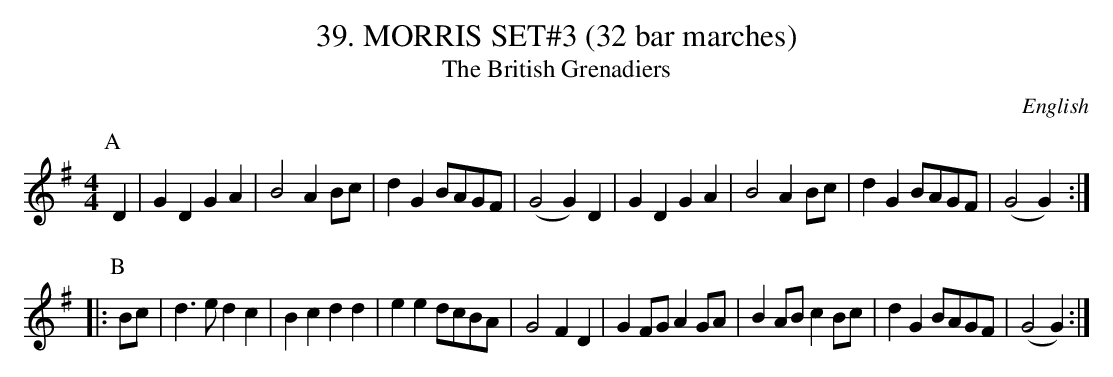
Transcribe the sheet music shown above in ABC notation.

X:1
T:39. MORRIS SET#3 (32 bar marches)
T:The British Grenadiers
M:4/4
O:English
K:G
P:A
D2|\
G2 D2 G2 A2 | B4 A2 Bc | d2 G2 BAGF | (G4 G2)  D2 |\
G2 D2 G2 A2 | B4 A2 Bc | d2 G2 BAGF | (G4 G2) ::
P:B
Bc|\
d3 e  d2 c2 | B2 c2  d2 d2 | e2 e2 dcBA  | G4 F2 D2 |\
G2FG A2GA | B2AB c2Bc | d2 G2 BAGF  | (G4    G2) :|
